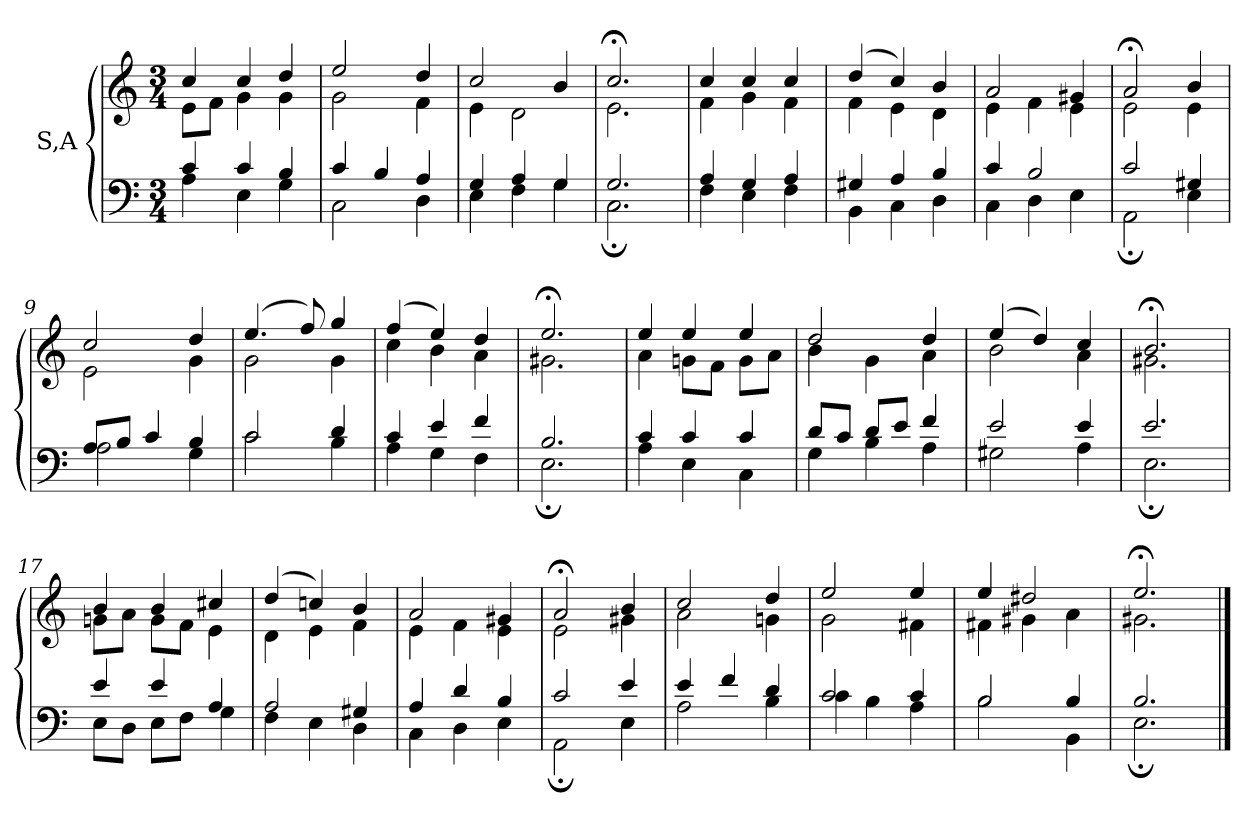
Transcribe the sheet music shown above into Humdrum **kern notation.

**kern	**kern
*part1	*part1
*staff2	*staff1
*I"S,A	*
!!LO:LB:g=z
*clefF4	*clefG2
*k[]	*k[]
*M3/4	*M3/4
=1	=1
*^	*^
4c	4A	4cc	8eL
.	.	.	8fJ
4c	4E	4cc	4g
4B	4G	4dd	4g
=2	=2	=2	=2
4c	2C	2ee	2g
4B	.	.	.
4A	4D	4dd	4f
=3	=3	=3	=3
4G	4E	2cc	4e
4A	4F	.	2d
4G	4G	4b	.
=4	=4	=4	=4
2.G	2.C;	2.cc;<	2.e
=5	=5	=5	=5
4A	4F	4cc	4f
4G	4E	4cc	4g
4A	4F	4cc	4f
=6	=6	=6	=6
4G#X	4BB	(>4dd	4f
4A	4C	4cc)	4e
4B	4D	4b	4d
=7	=7	=7	=7
4c	4C	2a	4e
2B	4D	.	4f
.	4E	4g#X	4e
=8	=8	=8	=8
2c	2AA;	2a;<	2e
4G#X	4E	4b	4e
!!LO:PB:g=z	!!
=9	=9	=9	=9
8AL	2A	2cc	2e
8BJ	.	.	.
4c	.	.	.
4B	4G	4dd	4g
=10	=10	=10	=10
2c	2c	(>4.ee	2g
.	.	8ff)	.
4d	4B	4gg	4g
=11	=11	=11	=11
4c	4A	(>4ff	4cc
4e	4G	4ee)	4b
4f	4F	4dd	4a
=12	=12	=12	=12
2.B	2.E;	2.ee;<	2.g#X
=13	=13	=13	=13
4c	4A	4ee	4a
4c	4E	4ee	8gnL
.	.	.	8fJ
4c	4C	4ee	8gL
.	.	.	8aJ
=14	=14	=14	=14
8dL	4G	2dd	4b
8cJ	.	.	.
8dL	4B	.	4g
8eJ	.	.	.
4f	4A	4dd	4a
=15	=15	=15	=15
2e	2G#X	(>4ee	2b
.	.	4dd)	.
4e	4A	4cc	4a
=16	=16	=16	=16
2.e	2.E;	2.b;<	2.g#X
!!LO:LB:g=z	!!
=17	=17	=17	=17
4e	8EL	4b	8gnL
.	8DJ	.	8aJ
4e	8EL	4b	8gL
.	8FJ	.	8fJ
4A	4G	4cc#X	4e
=18	=18	=18	=18
2A	4F	(>4dd	4d
.	4E	4ccn)	4e
4G#X	4D	4b	4f
=19	=19	=19	=19
4A	4C	2a	4e
4d	4D	.	4f
4B	4E	4g#X	4e
=20	=20	=20	=20
2c	2AA;	2a;<	2e
4e	4E	4b	4g#X
=21	=21	=21	=21
4e	2A	2cc	2a
4f	.	.	.
4d	4B	4dd	4gn
=22	=22	=22	=22
2c	4c	2ee	2g
.	4B	.	.
4c	4A	4ee	4f#X
=23	=23	=23	=23
2B	2B	4ee	4f#X
.	.	2dd#X	4g#X
4B	4BB	.	4a
=24	=24	=24	=24
2.B	2.E;	2.ee;<	2.g#X
*v	*v	*	*
*	*v	*v
==	==
*-	*-
